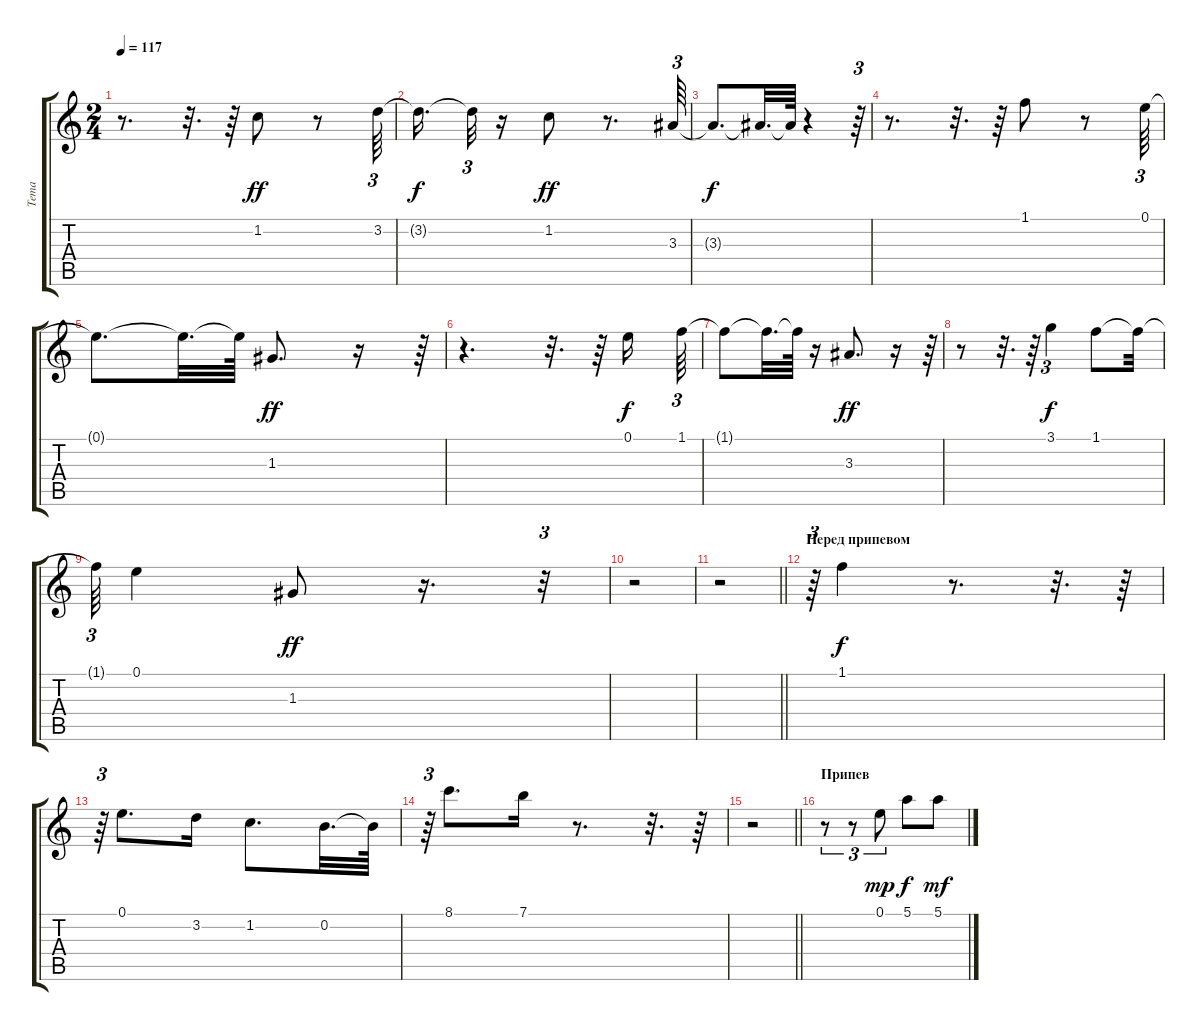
\track ("Tema" "Tema") {instrument electricguitarjazz}
\staff {score tabs}
\tuning (E4 B3 G3 D3 A2 E2) {hide}
\ts (2 4)
\tempo 117
\clef g2
\ks c
r.8{d dy f} r.32{d} r.64 1.2.8{dy ff} r.8 3.2.64{tu (3 2)} |
3.2{t}.16{d dy f} 3.2{t}.32{tu (3 2)} r.16 1.2.8{dy ff} r.8{d} 3.3.64{tu (3 2)} |
3.3{t}.8{d dy f} 3.3{t}.32{d} 3.3{t}.64 r.4 r.64{tu (3 2)} |
r.8{d} r.32{d} r.64 1.1.8 r.8 0.1.64{tu (3 2)} |
0.1{t}.8{d} 0.1{t}.32{d} 0.1{t}.64 1.3.8{d dy ff} r.16 r.64{tu (3 2)} |
r.4{d} r.32{d} r.64 0.1.16{dy f} 1.1.64{tu (3 2)} |
1.1{t}.8 1.1{t}.32{d} 1.1{t}.64 r.16 3.3.8{d dy ff} r.16 r.64{tu (3 2)} |
r.8 r.32{d} r.64 3.1.4{tu (3 2) dy f} 1.1.8 1.1{t}.32 |
1.1{t}.64{tu (3 2)} 0.1.4 1.3.8{dy ff} r.16{d} r.32{tu (3 2)} |
r.2 |
\barLineRight lightlight
r.2 |
\section ("" "Перед припевом")
r.64{tu (3 2)} 1.1.4{dy f} r.8{d} r.32{d} r.64 |
r.64{tu (3 2)} 0.1.8{d} 3.2.16 1.2.8{d} 0.2.32{d} 0.2{t}.64 |
r.64{tu (3 2)} 8.1.8{d} 7.1.16 r.8{d} r.32{d} r.64 |
\barLineRight lightlight
r.2 |
\section ("" "Припев")
r.8{tu (3 2)} r.8{tu (3 2)} 0.1.8{tu (3 2) dy mp} 5.1.8{dy f} 5.1.8{dy mf}
